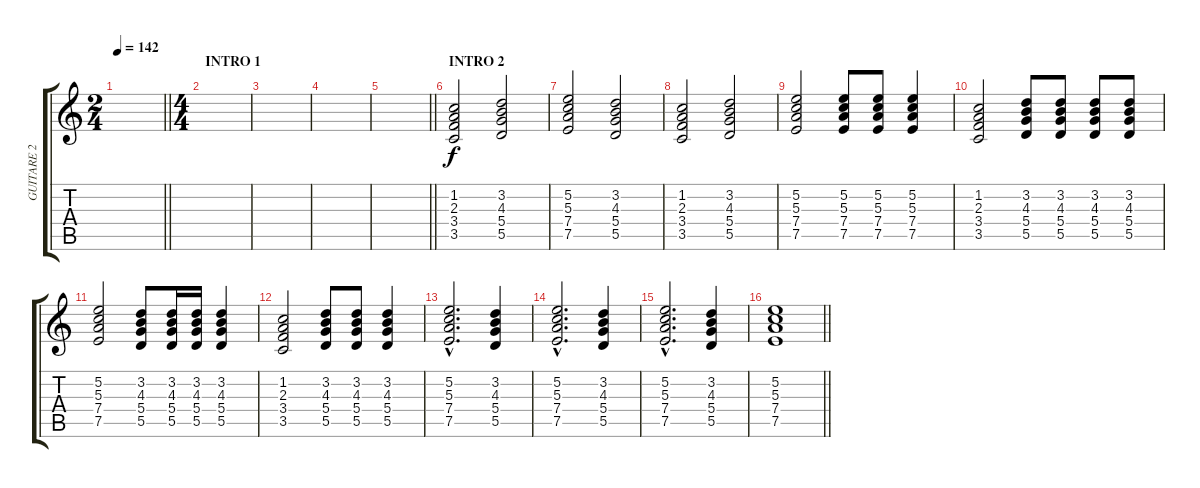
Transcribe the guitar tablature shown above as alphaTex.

\track ("GUITARE 2" "GUITARE 2") {instrument distortionguitar}
\staff {score tabs}
\tuning (E4 B3 G3 D3 A2 E2) {hide}
\ts (2 4)
\tempo 142
\clef g2
\barLineRight lightlight
\ks c
|
\ts (4 4)
\section ("" "INTRO 1")
|
|
|
\barLineRight lightlight
|
\section ("" "INTRO 2")
(1.2 2.3 3.4 3.5).2 (3.2 4.3 5.4 5.5).2 |
(5.2 5.3 7.4 7.5).2 (3.2 4.3 5.4 5.5).2 |
(1.2 2.3 3.4 3.5).2 (3.2 4.3 5.4 5.5).2 |
(5.2 5.3 7.4 7.5).2 (5.2 5.3 7.4 7.5).8 (5.2 5.3 7.4 7.5).8 (5.2 5.3 7.4 7.5).4 |
(1.2 2.3 3.4 3.5).2 (3.2 4.3 5.4 5.5).8 (3.2 4.3 5.4 5.5).8 (3.2 4.3 5.4 5.5).8 (3.2 4.3 5.4 5.5).8 |
(5.2 5.3 7.4 7.5).2 (3.2 4.3 5.4 5.5).8 (3.2 4.3 5.4 5.5).16 (3.2 4.3 5.4 5.5).16 (3.2 4.3 5.4 5.5).4 |
(1.2 2.3 3.4 3.5).2 (3.2 4.3 5.4 5.5).8 (3.2 4.3 5.4 5.5).8 (3.2 4.3 5.4 5.5).4 |
(5.2{hac} 5.3{hac} 7.4{hac} 7.5{hac}).2{d} (3.2 4.3 5.4 5.5).4 |
(5.2{hac} 5.3{hac} 7.4{hac} 7.5{hac}).2{d} (3.2 4.3 5.4 5.5).4 |
(5.2{hac} 5.3{hac} 7.4{hac} 7.5{hac}).2{d} (3.2 4.3 5.4 5.5).4 |
\barLineRight lightlight
(5.2 5.3 7.4 7.5).1
